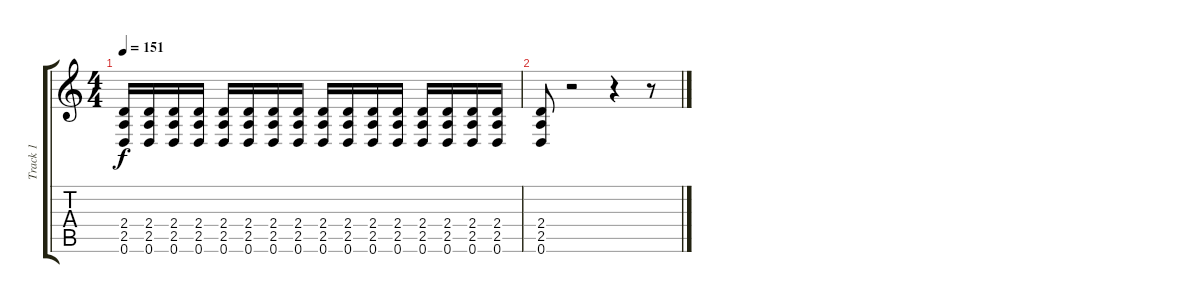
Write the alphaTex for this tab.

\track ("Track 1" "Track 1") {instrument distortionguitar}
\staff {score tabs}
\tuning (D4 A3 F3 C3 G2 D2) {hide}
\ts (4 4)
\tempo 151
\clef g2
\ks c
(2.4 2.5 0.6).16{dy f} (2.4 2.5 0.6).16 (2.4 2.5 0.6).16 (2.4 2.5 0.6).16 (2.4 2.5 0.6).16 (2.4 2.5 0.6).16 (2.4 2.5 0.6).16 (2.4 2.5 0.6).16 (2.4 2.5 0.6).16 (2.4 2.5 0.6).16 (2.4 2.5 0.6).16 (2.4 2.5 0.6).16 (2.4 2.5 0.6).16 (2.4 2.5 0.6).16 (2.4 2.5 0.6).16 (2.4 2.5 0.6).16 |
(2.4 2.5 0.6).8 r.2 r.4 r.8
